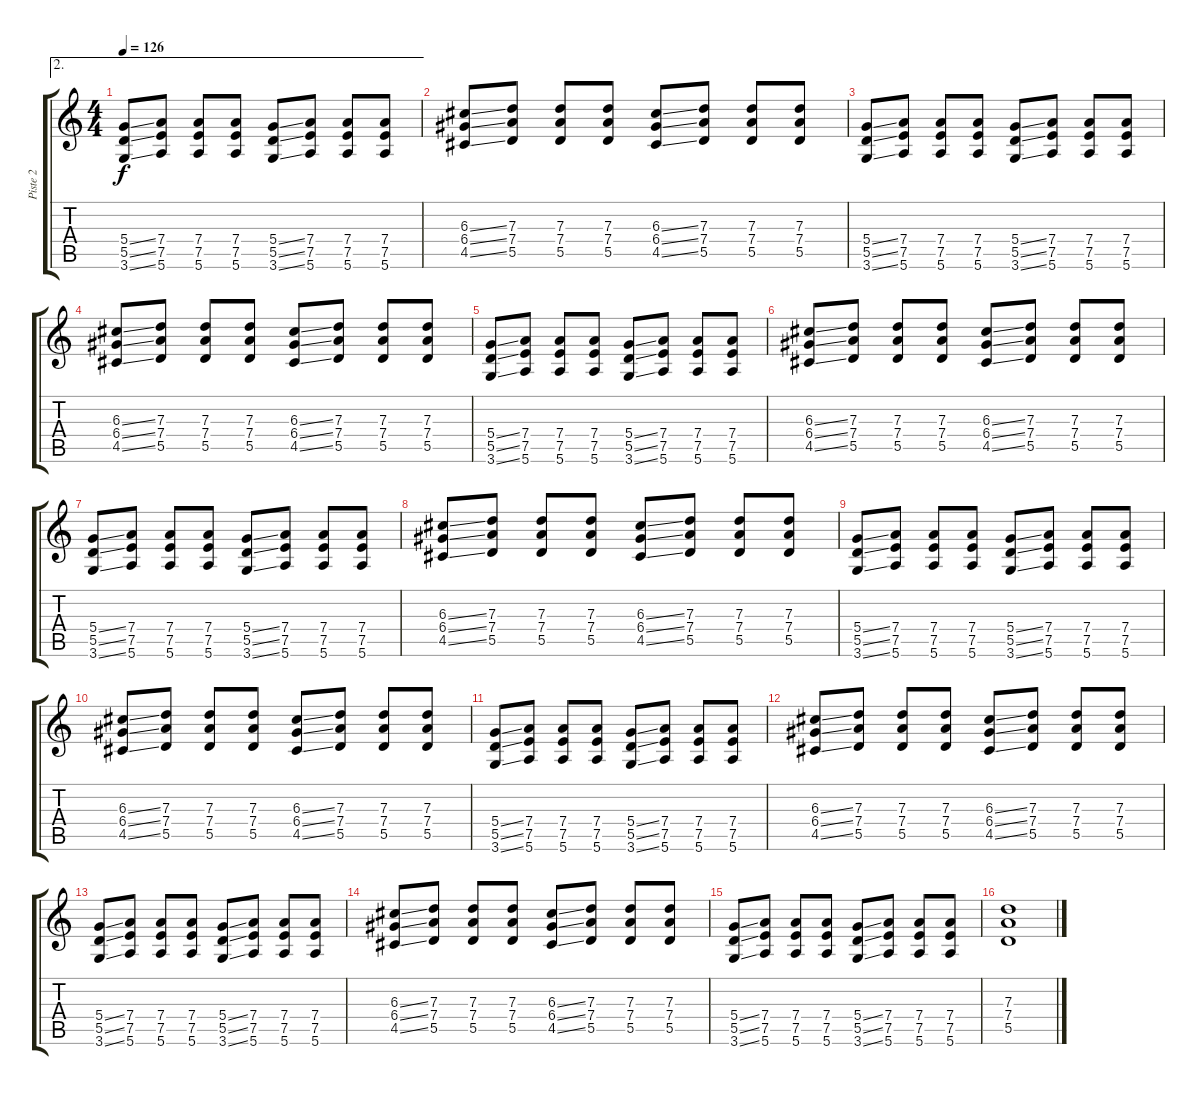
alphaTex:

\track ("Piste 2" "Piste 2") {instrument distortionguitar}
\staff {score tabs}
\tuning (E4 B3 G3 D3 A2 E2) {hide}
\ae 2
\ts (4 4)
\tempo 126
\clef g2
\ks c
(5.4{ss} 5.5{ss} 3.6{ss}).8{dy f} (7.4 7.5 5.6).8 (7.4 7.5 5.6).8 (7.4 7.5 5.6).8 (5.4{ss} 5.5{ss} 3.6{ss}).8 (7.4 7.5 5.6).8 (7.4 7.5 5.6).8 (7.4 7.5 5.6).8 |
(6.3{ss} 6.4{ss} 4.5{ss}).8 (7.3 7.4 5.5).8 (7.3 7.4 5.5).8 (7.3 7.4 5.5).8 (6.3{ss} 6.4{ss} 4.5{ss}).8 (7.3 7.4 5.5).8 (7.3 7.4 5.5).8 (7.3 7.4 5.5).8 |
(5.4{ss} 5.5{ss} 3.6{ss}).8 (7.4 7.5 5.6).8 (7.4 7.5 5.6).8 (7.4 7.5 5.6).8 (5.4{ss} 5.5{ss} 3.6{ss}).8 (7.4 7.5 5.6).8 (7.4 7.5 5.6).8 (7.4 7.5 5.6).8 |
(6.3{ss} 6.4{ss} 4.5{ss}).8 (7.3 7.4 5.5).8 (7.3 7.4 5.5).8 (7.3 7.4 5.5).8 (6.3{ss} 6.4{ss} 4.5{ss}).8 (7.3 7.4 5.5).8 (7.3 7.4 5.5).8 (7.3 7.4 5.5).8 |
(5.4{ss} 5.5{ss} 3.6{ss}).8 (7.4 7.5 5.6).8 (7.4 7.5 5.6).8 (7.4 7.5 5.6).8 (5.4{ss} 5.5{ss} 3.6{ss}).8 (7.4 7.5 5.6).8 (7.4 7.5 5.6).8 (7.4 7.5 5.6).8 |
(6.3{ss} 6.4{ss} 4.5{ss}).8 (7.3 7.4 5.5).8 (7.3 7.4 5.5).8 (7.3 7.4 5.5).8 (6.3{ss} 6.4{ss} 4.5{ss}).8 (7.3 7.4 5.5).8 (7.3 7.4 5.5).8 (7.3 7.4 5.5).8 |
(5.4{ss} 5.5{ss} 3.6{ss}).8 (7.4 7.5 5.6).8 (7.4 7.5 5.6).8 (7.4 7.5 5.6).8 (5.4{ss} 5.5{ss} 3.6{ss}).8 (7.4 7.5 5.6).8 (7.4 7.5 5.6).8 (7.4 7.5 5.6).8 |
(6.3{ss} 6.4{ss} 4.5{ss}).8 (7.3 7.4 5.5).8 (7.3 7.4 5.5).8 (7.3 7.4 5.5).8 (6.3{ss} 6.4{ss} 4.5{ss}).8 (7.3 7.4 5.5).8 (7.3 7.4 5.5).8 (7.3 7.4 5.5).8 |
(5.4{ss} 5.5{ss} 3.6{ss}).8 (7.4 7.5 5.6).8 (7.4 7.5 5.6).8 (7.4 7.5 5.6).8 (5.4{ss} 5.5{ss} 3.6{ss}).8 (7.4 7.5 5.6).8 (7.4 7.5 5.6).8 (7.4 7.5 5.6).8 |
(6.3{ss} 6.4{ss} 4.5{ss}).8 (7.3 7.4 5.5).8 (7.3 7.4 5.5).8 (7.3 7.4 5.5).8 (6.3{ss} 6.4{ss} 4.5{ss}).8 (7.3 7.4 5.5).8 (7.3 7.4 5.5).8 (7.3 7.4 5.5).8 |
(5.4{ss} 5.5{ss} 3.6{ss}).8 (7.4 7.5 5.6).8 (7.4 7.5 5.6).8 (7.4 7.5 5.6).8 (5.4{ss} 5.5{ss} 3.6{ss}).8 (7.4 7.5 5.6).8 (7.4 7.5 5.6).8 (7.4 7.5 5.6).8 |
(6.3{ss} 6.4{ss} 4.5{ss}).8 (7.3 7.4 5.5).8 (7.3 7.4 5.5).8 (7.3 7.4 5.5).8 (6.3{ss} 6.4{ss} 4.5{ss}).8 (7.3 7.4 5.5).8 (7.3 7.4 5.5).8 (7.3 7.4 5.5).8 |
(5.4{ss} 5.5{ss} 3.6{ss}).8 (7.4 7.5 5.6).8 (7.4 7.5 5.6).8 (7.4 7.5 5.6).8 (5.4{ss} 5.5{ss} 3.6{ss}).8 (7.4 7.5 5.6).8 (7.4 7.5 5.6).8 (7.4 7.5 5.6).8 |
(6.3{ss} 6.4{ss} 4.5{ss}).8 (7.3 7.4 5.5).8 (7.3 7.4 5.5).8 (7.3 7.4 5.5).8 (6.3{ss} 6.4{ss} 4.5{ss}).8 (7.3 7.4 5.5).8 (7.3 7.4 5.5).8 (7.3 7.4 5.5).8 |
(5.4{ss} 5.5{ss} 3.6{ss}).8 (7.4 7.5 5.6).8 (7.4 7.5 5.6).8 (7.4 7.5 5.6).8 (5.4{ss} 5.5{ss} 3.6{ss}).8 (7.4 7.5 5.6).8 (7.4 7.5 5.6).8 (7.4 7.5 5.6).8 |
(7.3 7.4 5.5).1
